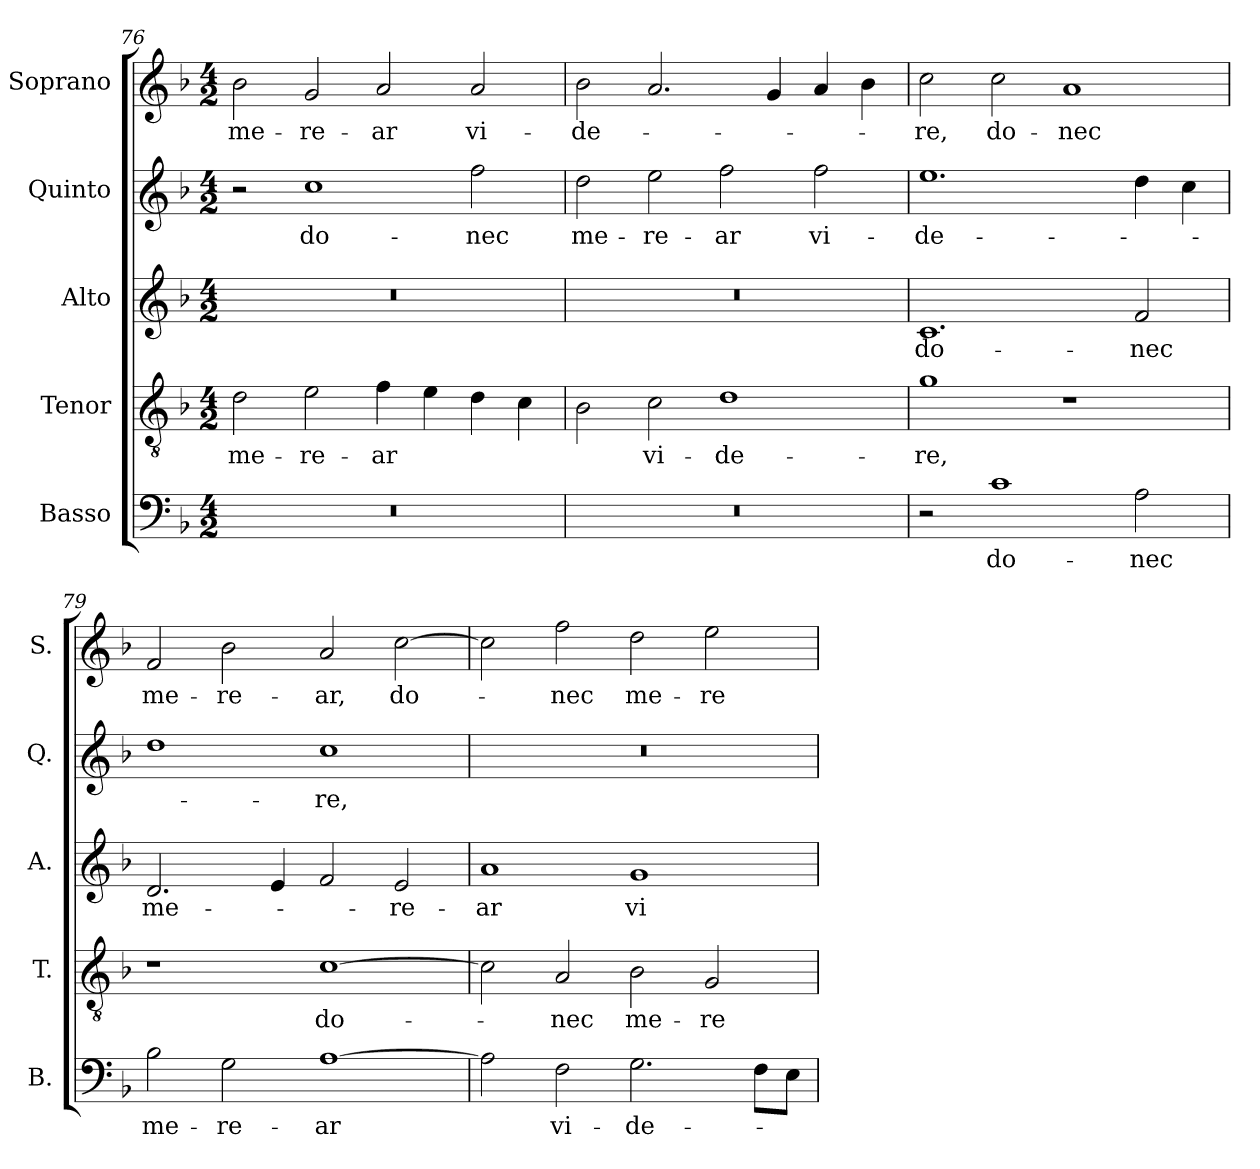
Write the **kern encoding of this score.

**kern	**text	**kern	**text	**kern	**text	**kern	**text	**kern	**text
*part5	*part5	*part4	*part4	*part3	*part3	*part2	*part2	*part1	*part1
*staff5	*staff5	*staff4	*staff4	*staff3	*staff3	*staff2	*staff2	*staff1	*staff1
*I"Basso	*	*I"Tenor	*	*I"Alto	*	*I"Quinto	*	*I"Soprano	*
*I'B.	*	*I'T.	*	*I'A.	*	*I'Q.	*	*I'S.	*
*clefF4	*	*clefGv2	*	*clefG2	*	*clefG2	*	*clefG2	*
*	*	*ITrd7c12	*	*	*	*	*	*	*
*k[b-]	*	*k[b-]	*	*k[b-]	*	*k[b-]	*	*k[b-]	*
*F:	*	*F:	*	*F:	*	*F:	*	*F:	*
*M4/2	*	*M4/2	*	*M4/2	*	*M4/2	*	*M4/2	*
=76	=76	=76	=76	=76	=76	=76	=76	=76	=76
!LO:N:vis=1	!	!	!	!	!	!	!	!	!
!	!	!	!LO:LY:b:color=#000000	!LO:N:vis=1	!	!	!	!	!
!	!	!	!	!	!	!	!	!	!LO:LY:b:color=#000000
0r	.	2Di\	me-	0r	.	2r	.	2b-i\	me-
!	!	!	!LO:LY:b:color=#000000	!	!	!	!	!	!
!	!	!	!	!	!	!	!LO:LY:b:color=#000000	!	!
!	!	!	!	!	!	!	!	!	!LO:LY:b:color=#000000
.	.	2Ei\	-re-	.	.	1cci	do-	2gi/	-re-
!	!	!	!LO:LY:b:color=#000000	!	!	!	!	!	!
!	!	!	!	!	!	!	!	!	!LO:LY:b:color=#000000
.	.	4Fi\	-ar	.	.	.	.	2ai/	-ar
.	.	4Ei\	.	.	.	.	.	.	.
!	!	!	!	!	!	!	!LO:LY:b:color=#000000	!	!
!	!	!	!	!	!	!	!	!	!LO:LY:b:color=#000000
.	.	4Di\	.	.	.	2ffi\	-nec	2ai/	vi-
.	.	4Ci\	.	.	.	.	.	.	.
=77	=77	=77	=77	=77	=77	=77	=77	=77	=77
!LO:N:vis=1	!	!	!	!LO:N:vis=1	!	!	!	!	!
!	!	!	!	!	!	!	!LO:LY:b:color=#000000	!	!
!	!	!	!	!	!	!	!	!	!LO:LY:b:color=#000000
0r	.	2BB-i\	.	0r	.	2ddi\	me-	2b-i\	-de-
!	!	!	!LO:LY:b:color=#000000	!	!	!	!	!	!
!	!	!	!	!	!	!	!LO:LY:b:color=#000000	!	!
.	.	2Ci\	vi-	.	.	2eei\	-re-	2.ai/	.
!	!	!	!LO:LY:b:color=#000000	!	!	!	!	!	!
!	!	!	!	!	!	!	!LO:LY:b:color=#000000	!	!
.	.	1Di	-de-	.	.	2ffi\	-ar	.	.
.	.	.	.	.	.	.	.	4gi/	.
!	!	!	!	!	!	!	!LO:LY:b:color=#000000	!	!
.	.	.	.	.	.	2ffi\	vi-	4ai/	.
.	.	.	.	.	.	.	.	4b-i\	.
=78	=78	=78	=78	=78	=78	=78	=78	=78	=78
!	!	!	!LO:LY:b:color=#000000	!	!	!	!	!	!
!	!	!	!	!	!LO:LY:b:color=#000000	!	!	!	!
!	!	!	!	!	!	!	!LO:LY:b:color=#000000	!	!
!	!	!	!	!	!	!	!	!	!LO:LY:b:color=#000000
2r	.	1Gi	-re,	1.ci	do-	1.eei	-de-	2cci\	-re,
!	!LO:LY:b:color=#000000	!	!	!	!	!	!	!	!
!	!	!	!	!	!	!	!	!	!LO:LY:b:color=#000000
1ci	do-	.	.	.	.	.	.	2cci\	do-
!	!	!	!	!	!	!	!	!	!LO:LY:b:color=#000000
.	.	1r	.	.	.	.	.	1ai	-nec
!	!LO:LY:b:color=#000000	!	!	!	!	!	!	!	!
!	!	!	!	!	!LO:LY:b:color=#000000	!	!	!	!
2Ai\	-nec	.	.	2fi/	-nec	4ddi\	.	.	.
.	.	.	.	.	.	4cci\	.	.	.
!!LO:LB:g=z
=79	=79	=79	=79	=79	=79	=79	=79	=79	=79
!	!LO:LY:b:color=#000000	!	!	!	!	!	!	!	!
!	!	!	!	!	!LO:LY:b:color=#000000	!	!	!	!
!	!	!	!	!	!	!	!	!	!LO:LY:b:color=#000000
2B-i\	me-	1r	.	2.di/	me-	1ddi	.	2fi/	me-
!	!LO:LY:b:color=#000000	!	!	!	!	!	!	!	!
!	!	!	!	!	!	!	!	!	!LO:LY:b:color=#000000
2Gi\	-re-	.	.	.	.	.	.	2b-i\	-re-
.	.	.	.	4ei/	.	.	.	.	.
!	!LO:LY:b:color=#000000	!	!	!	!	!	!	!	!
!	!	!	!LO:LY:b:color=#000000	!	!	!	!	!	!
!	!	!	!	!	!	!	!LO:LY:b:color=#000000	!	!
!	!	!	!	!	!	!	!	!	!LO:LY:b:color=#000000
[1Ai	-ar	[1Ci	do-	2fi/	.	1cci	-re,	2ai/	-ar,
!	!	!	!	!	!LO:LY:b:color=#000000	!	!	!	!
!	!	!	!	!	!	!	!	!	!LO:LY:b:color=#000000
.	.	.	.	2ei/	-re-	.	.	[2cci\	do-
=80	=80	=80	=80	=80	=80	=80	=80	=80	=80
!	!	!	!	!	!LO:LY:b:color=#000000	!LO:N:vis=1	!	!	!
2Ai\]	.	2Ci\]	.	1ai	-ar	0r	.	2cci\]	.
!	!LO:LY:b:color=#000000	!	!	!	!	!	!	!	!
!	!	!	!LO:LY:b:color=#000000	!	!	!	!	!	!
!	!	!	!	!	!	!	!	!	!LO:LY:b:color=#000000
2Fi\	vi-	2AAi/	-nec	.	.	.	.	2ffi\	-nec
!	!LO:LY:b:color=#000000	!	!	!	!	!	!	!	!
!	!	!	!LO:LY:b:color=#000000	!	!	!	!	!	!
!	!	!	!	!	!LO:LY:b:color=#000000	!	!	!	!
!	!	!	!	!	!	!	!	!	!LO:LY:b:color=#000000
2.Gi\	-de-	2BB-i\	me-	1gi	vi-	.	.	2ddi\	me-
!	!	!	!LO:LY:b:color=#000000	!	!	!	!	!	!
!	!	!	!	!	!	!	!	!	!LO:LY:b:color=#000000
.	.	2GGi/	-re-	.	.	.	.	2eei\	-re-
8Fi\L	.	.	.	.	.	.	.	.	.
8Ei\J	.	.	.	.	.	.	.	.	.
=	=	=	=	=	=	=	=	=	=
*-	*-	*-	*-	*-	*-	*-	*-	*-	*-
